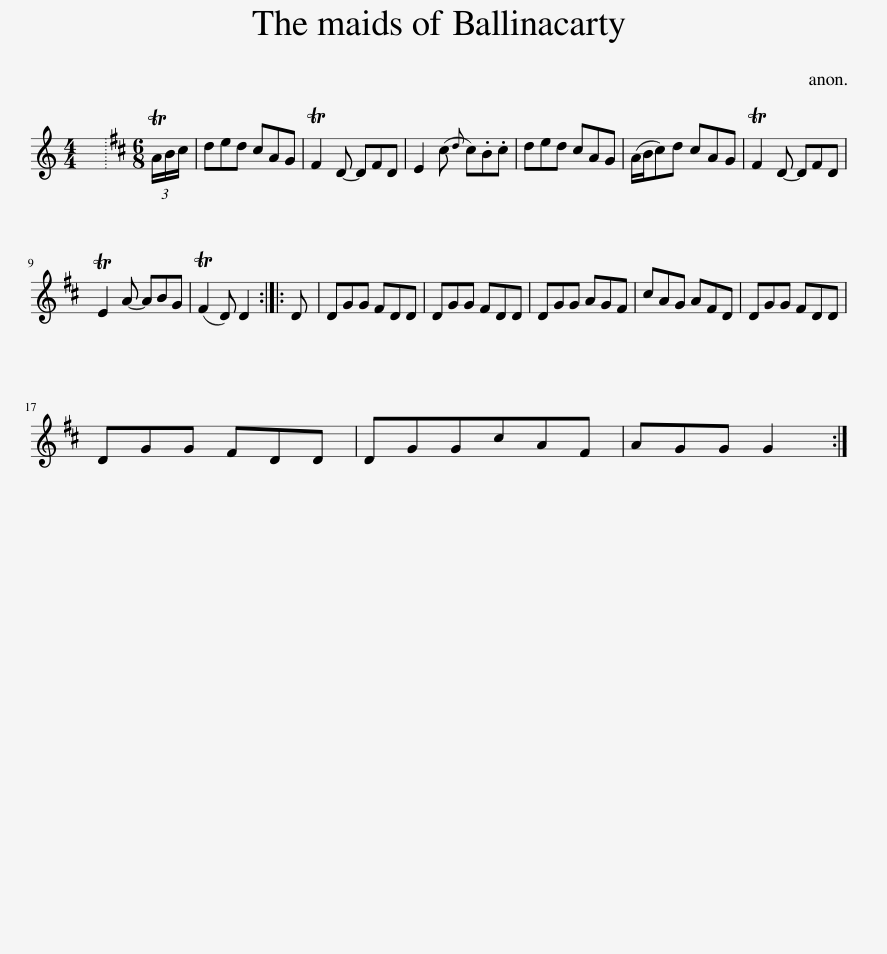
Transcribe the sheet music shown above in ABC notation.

X:1
L:1/8
M:4/4
I:linebreak $
K:C
V:1 treble
V:1
 x8 |[K:D][M:6/8] (3TA/B/c/ | ded cAG | TF2 D- DFD | E2 (c{d} c).B.c | %5
 ded cAG | (A/B/c)d cAG | TF2 D- DFD |$ TE2 A- ABG | (TF2 D) D2 :: %10
 D | DGG FDD | DGG FDD | DGG AGF | cAG AFD | %15
 DGG FDD |$ DGG FDD | DGGcAF | AGG G2 :| %19
